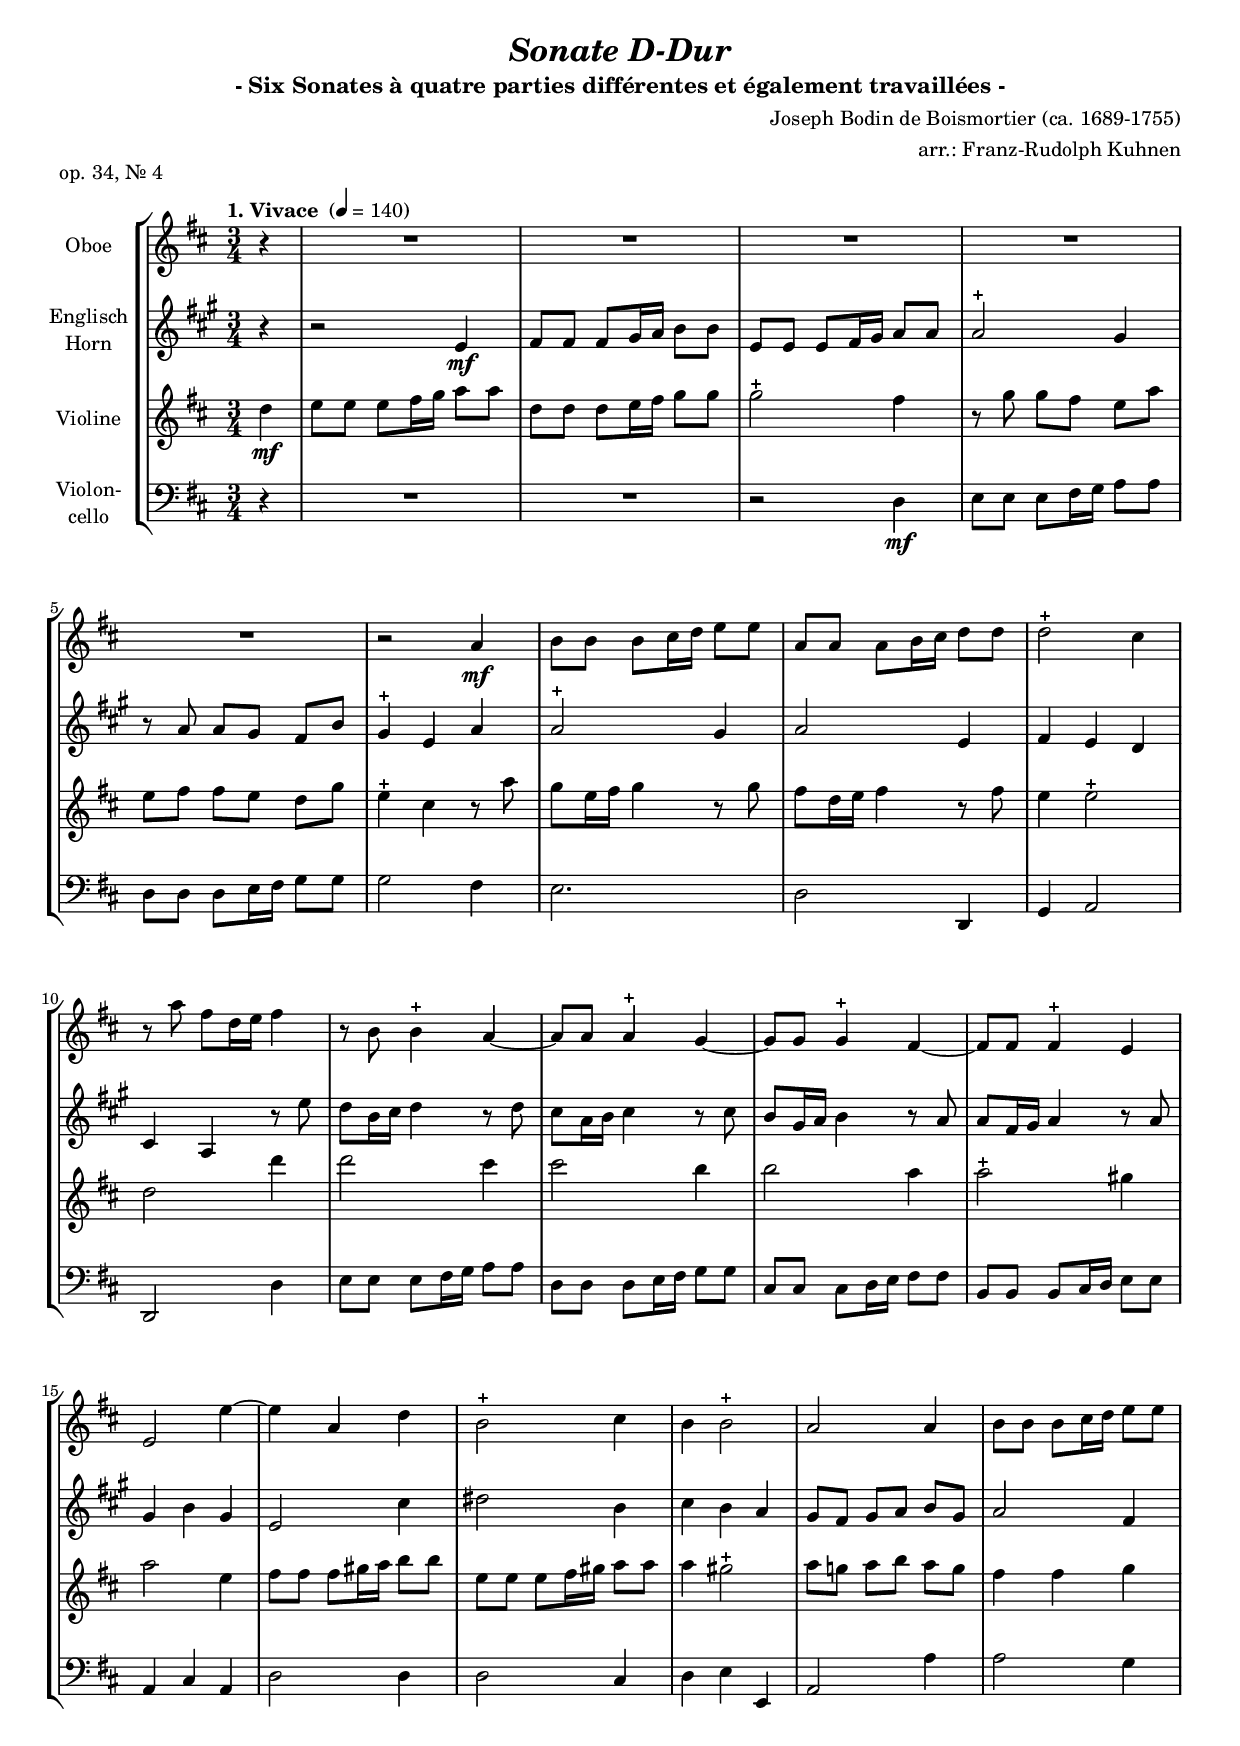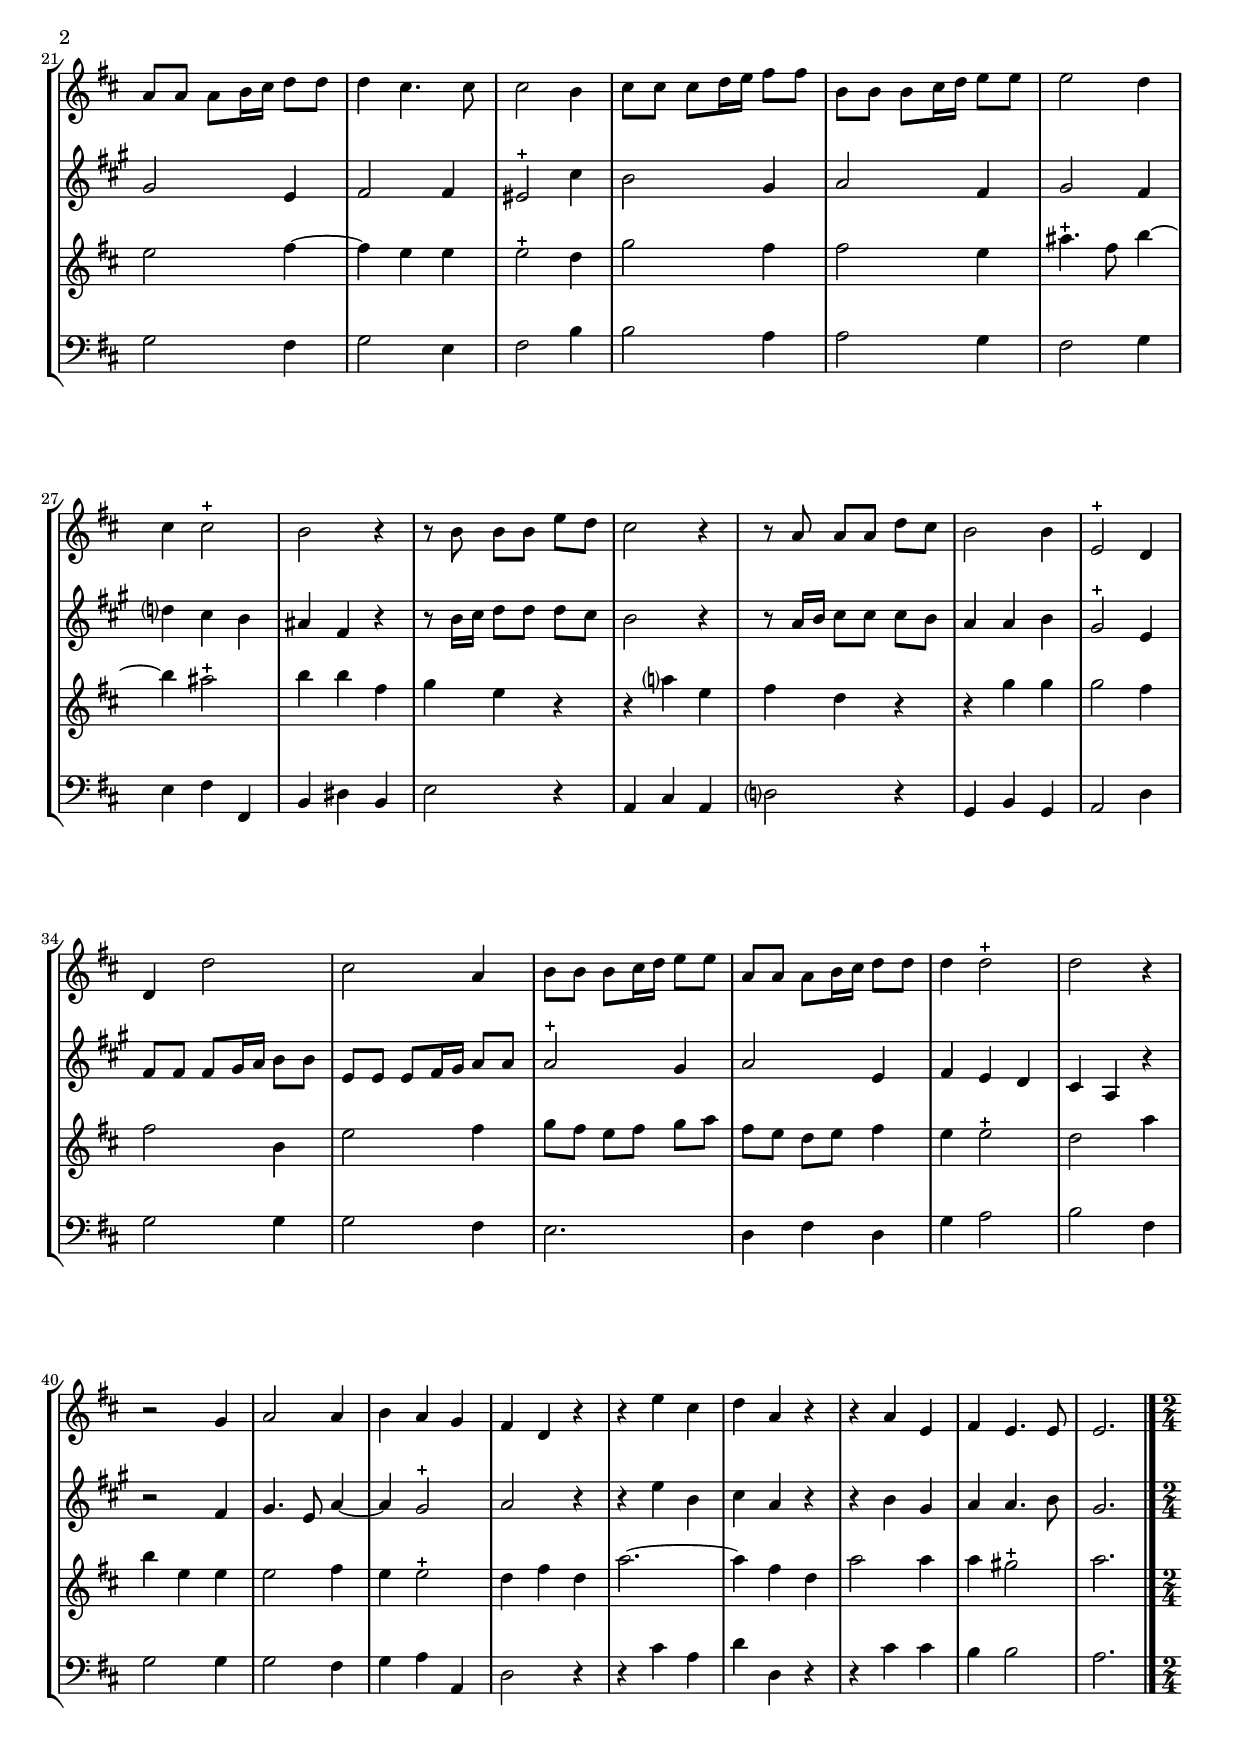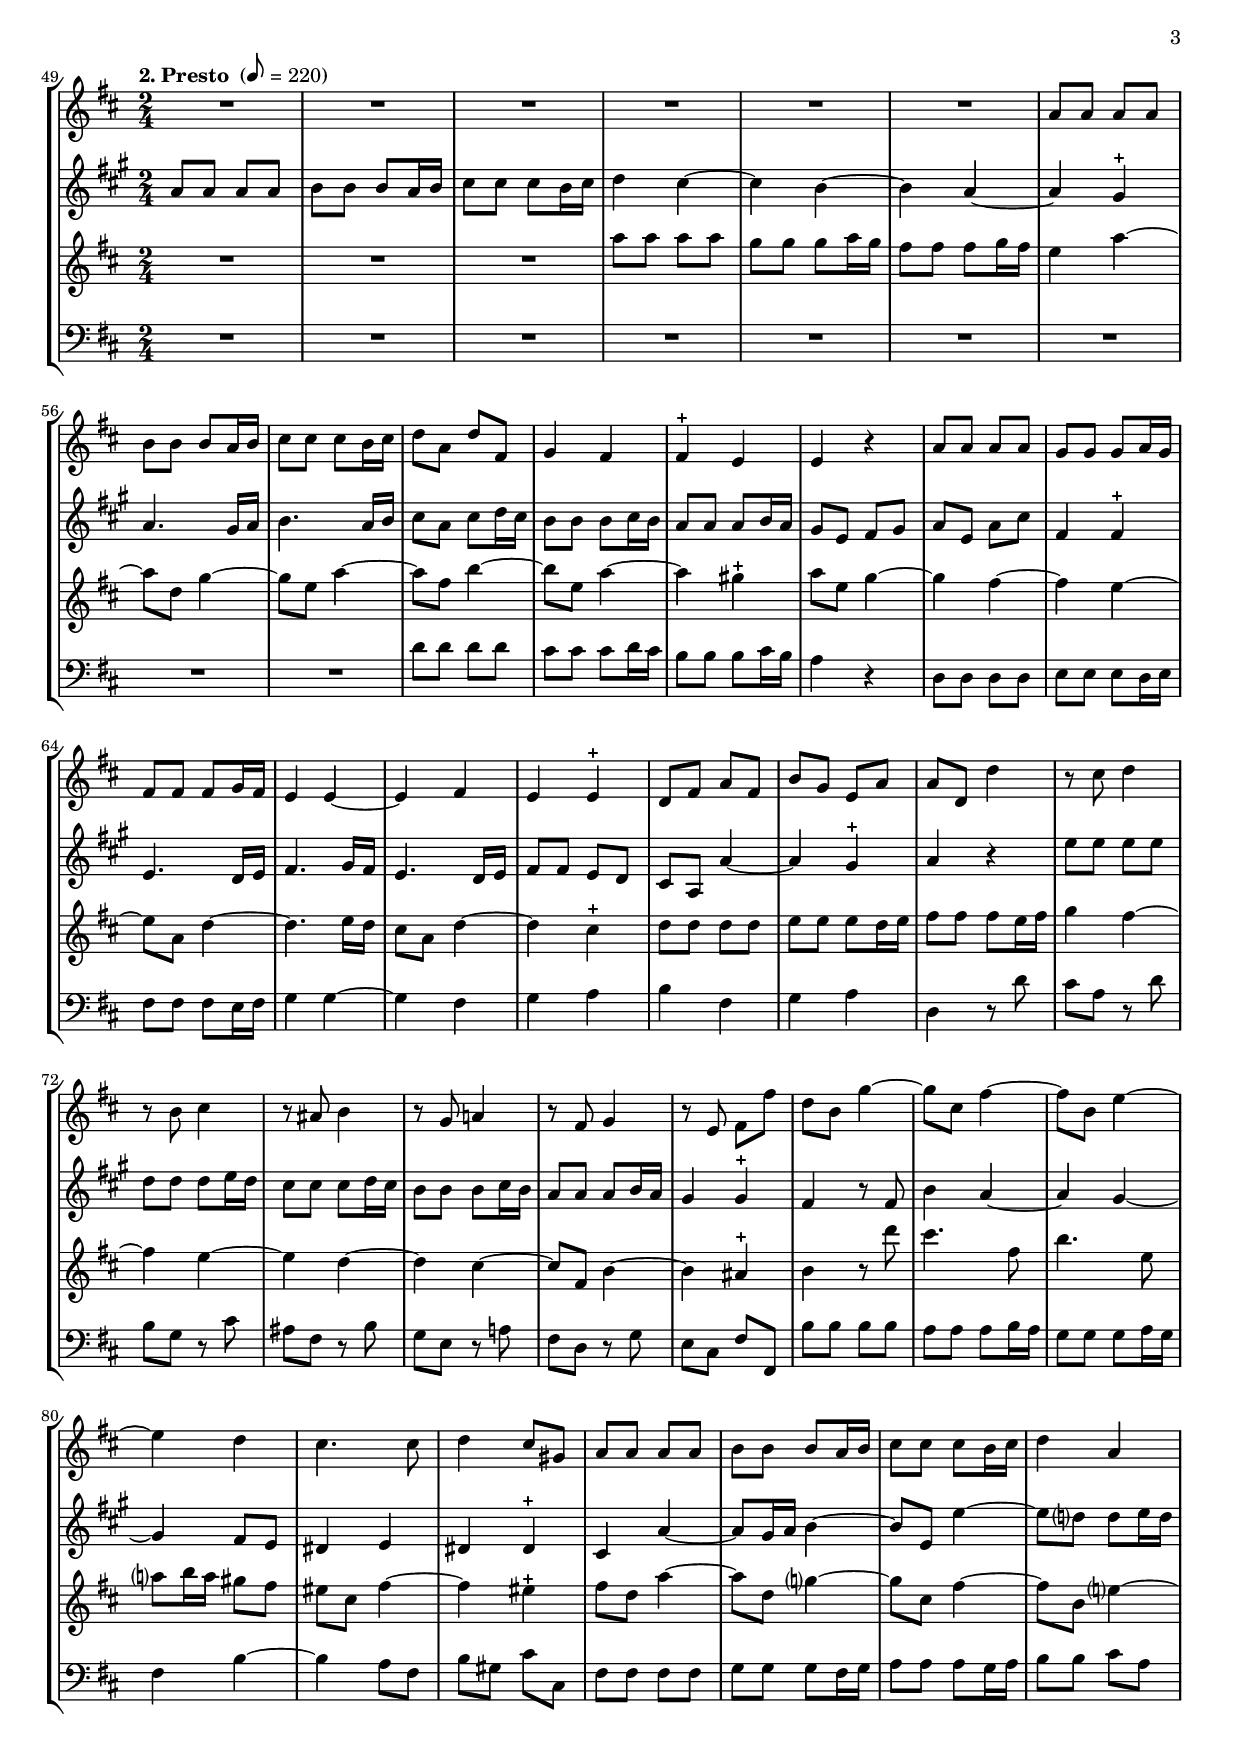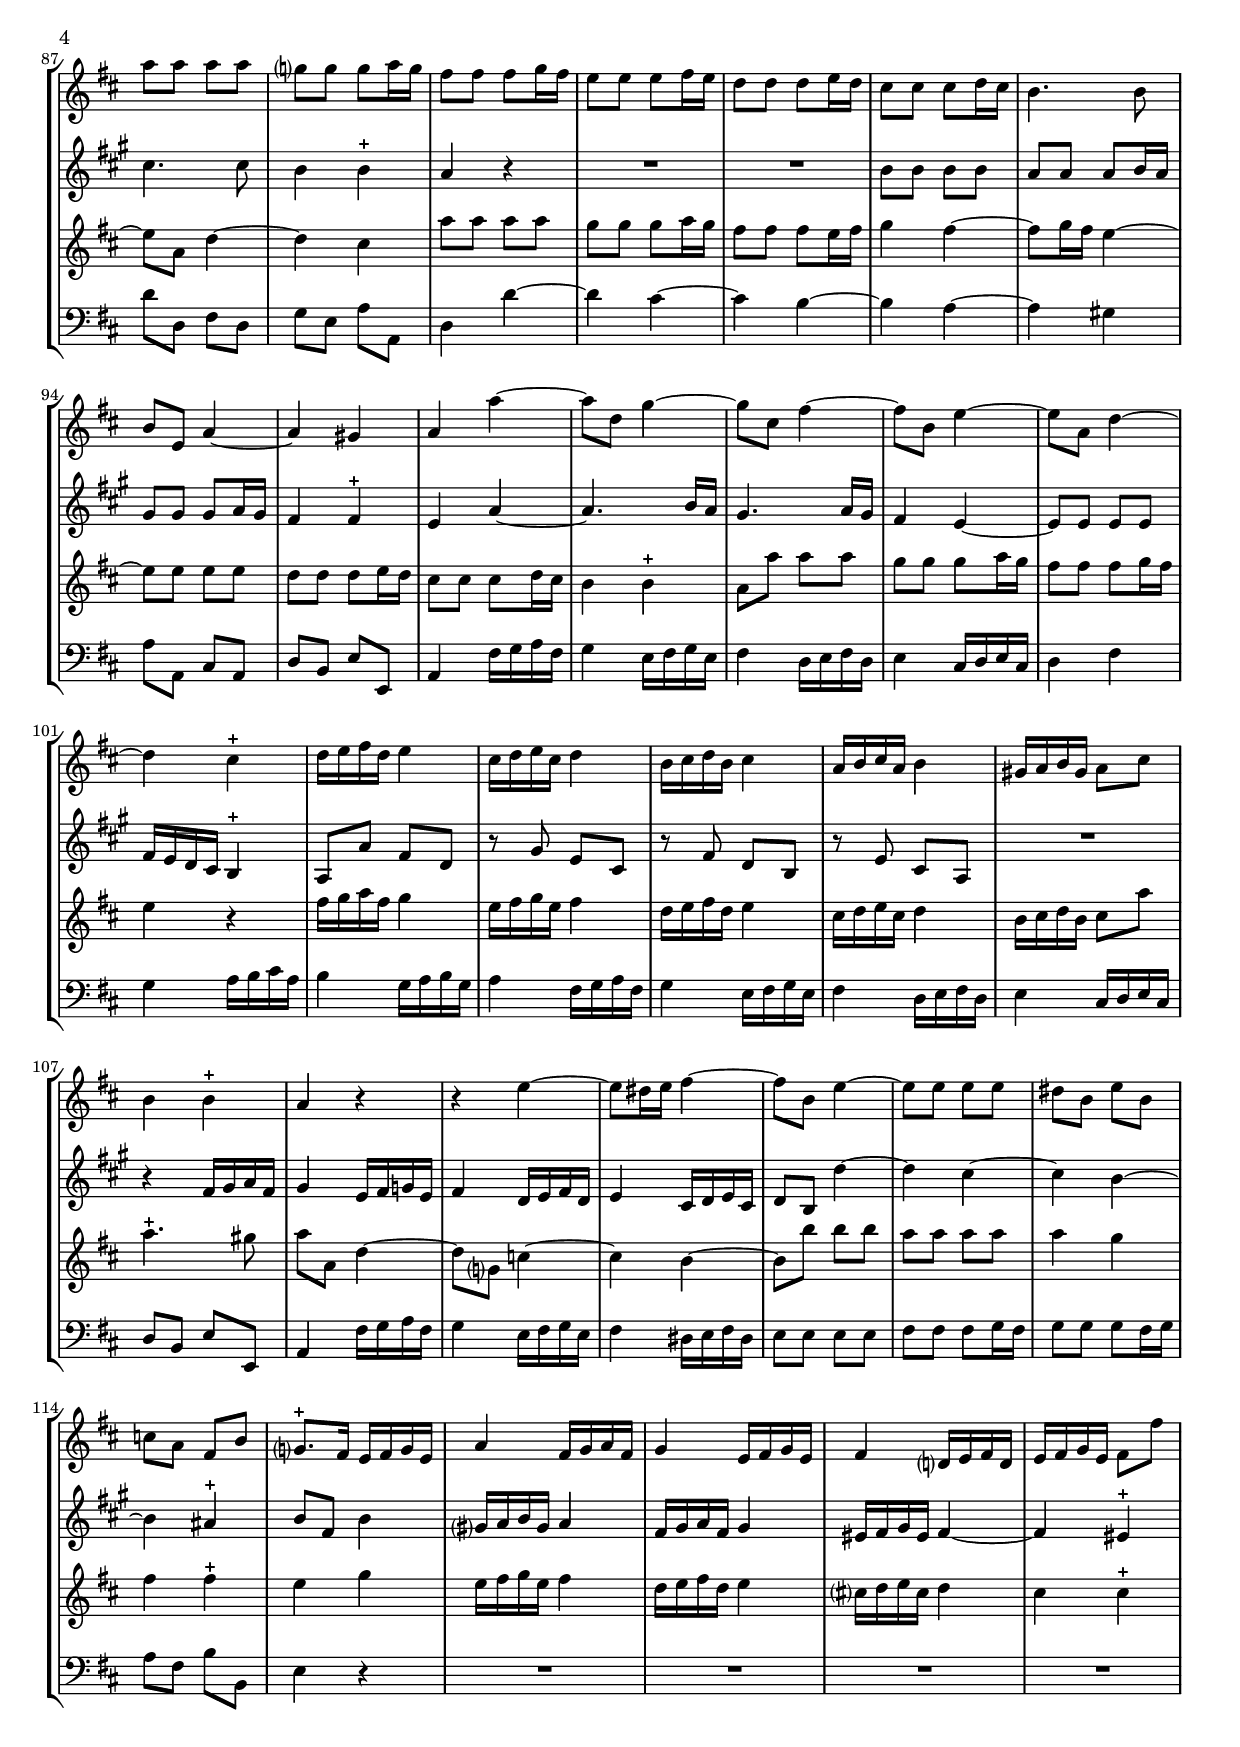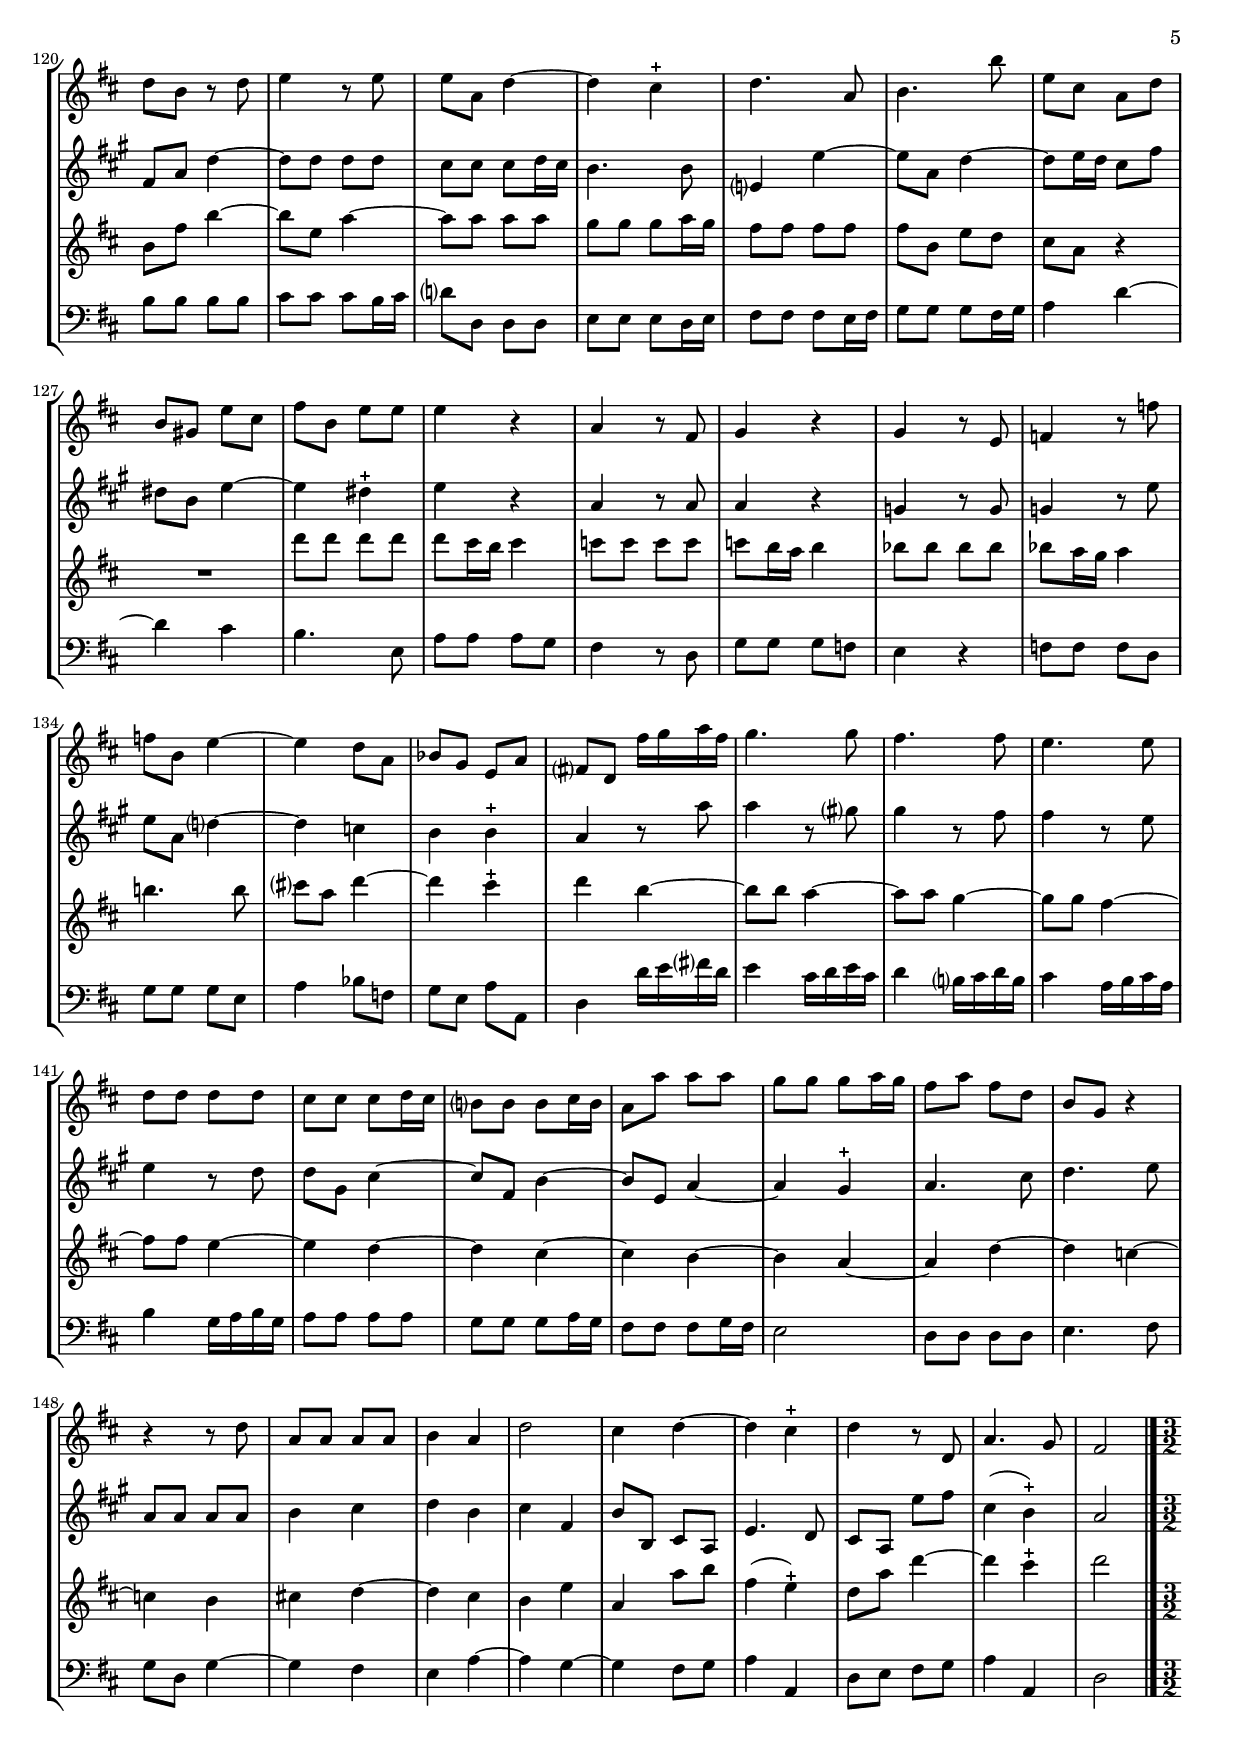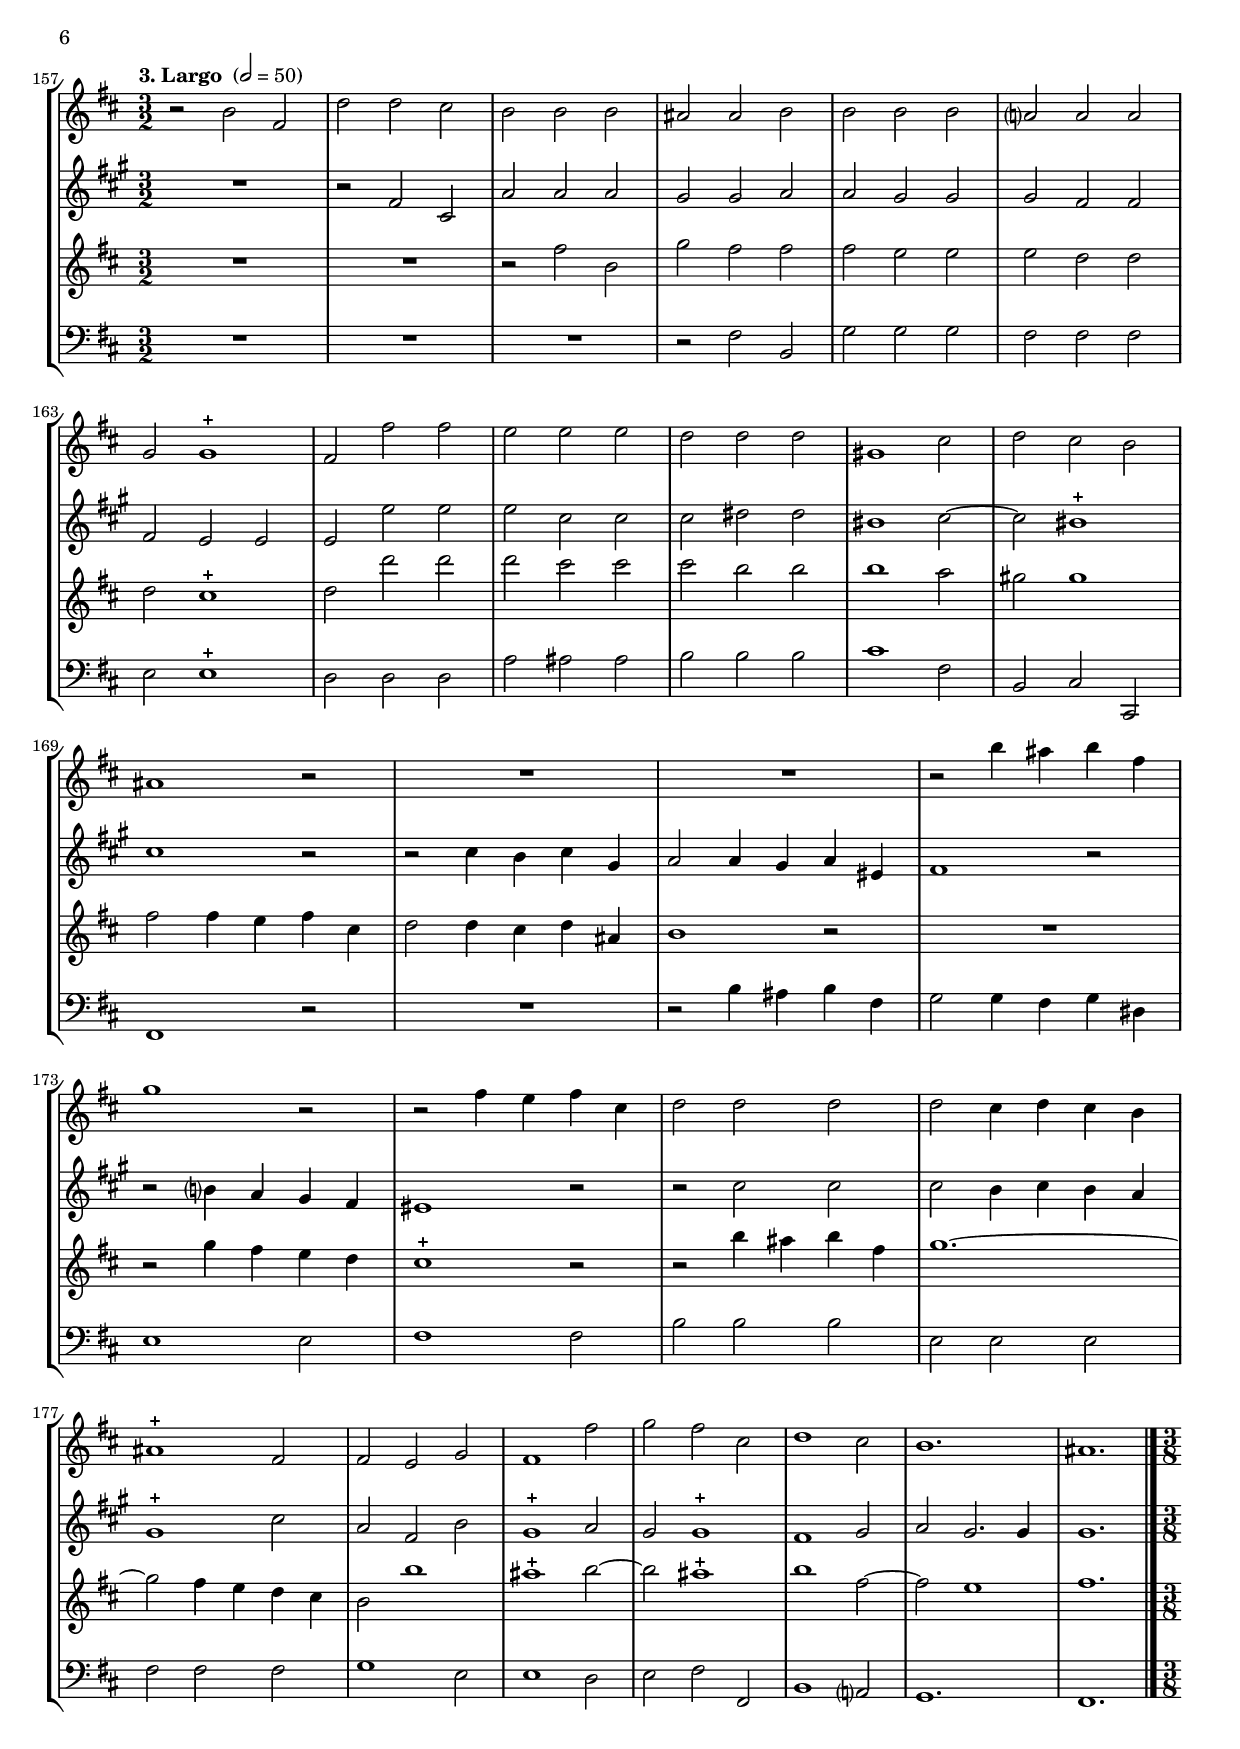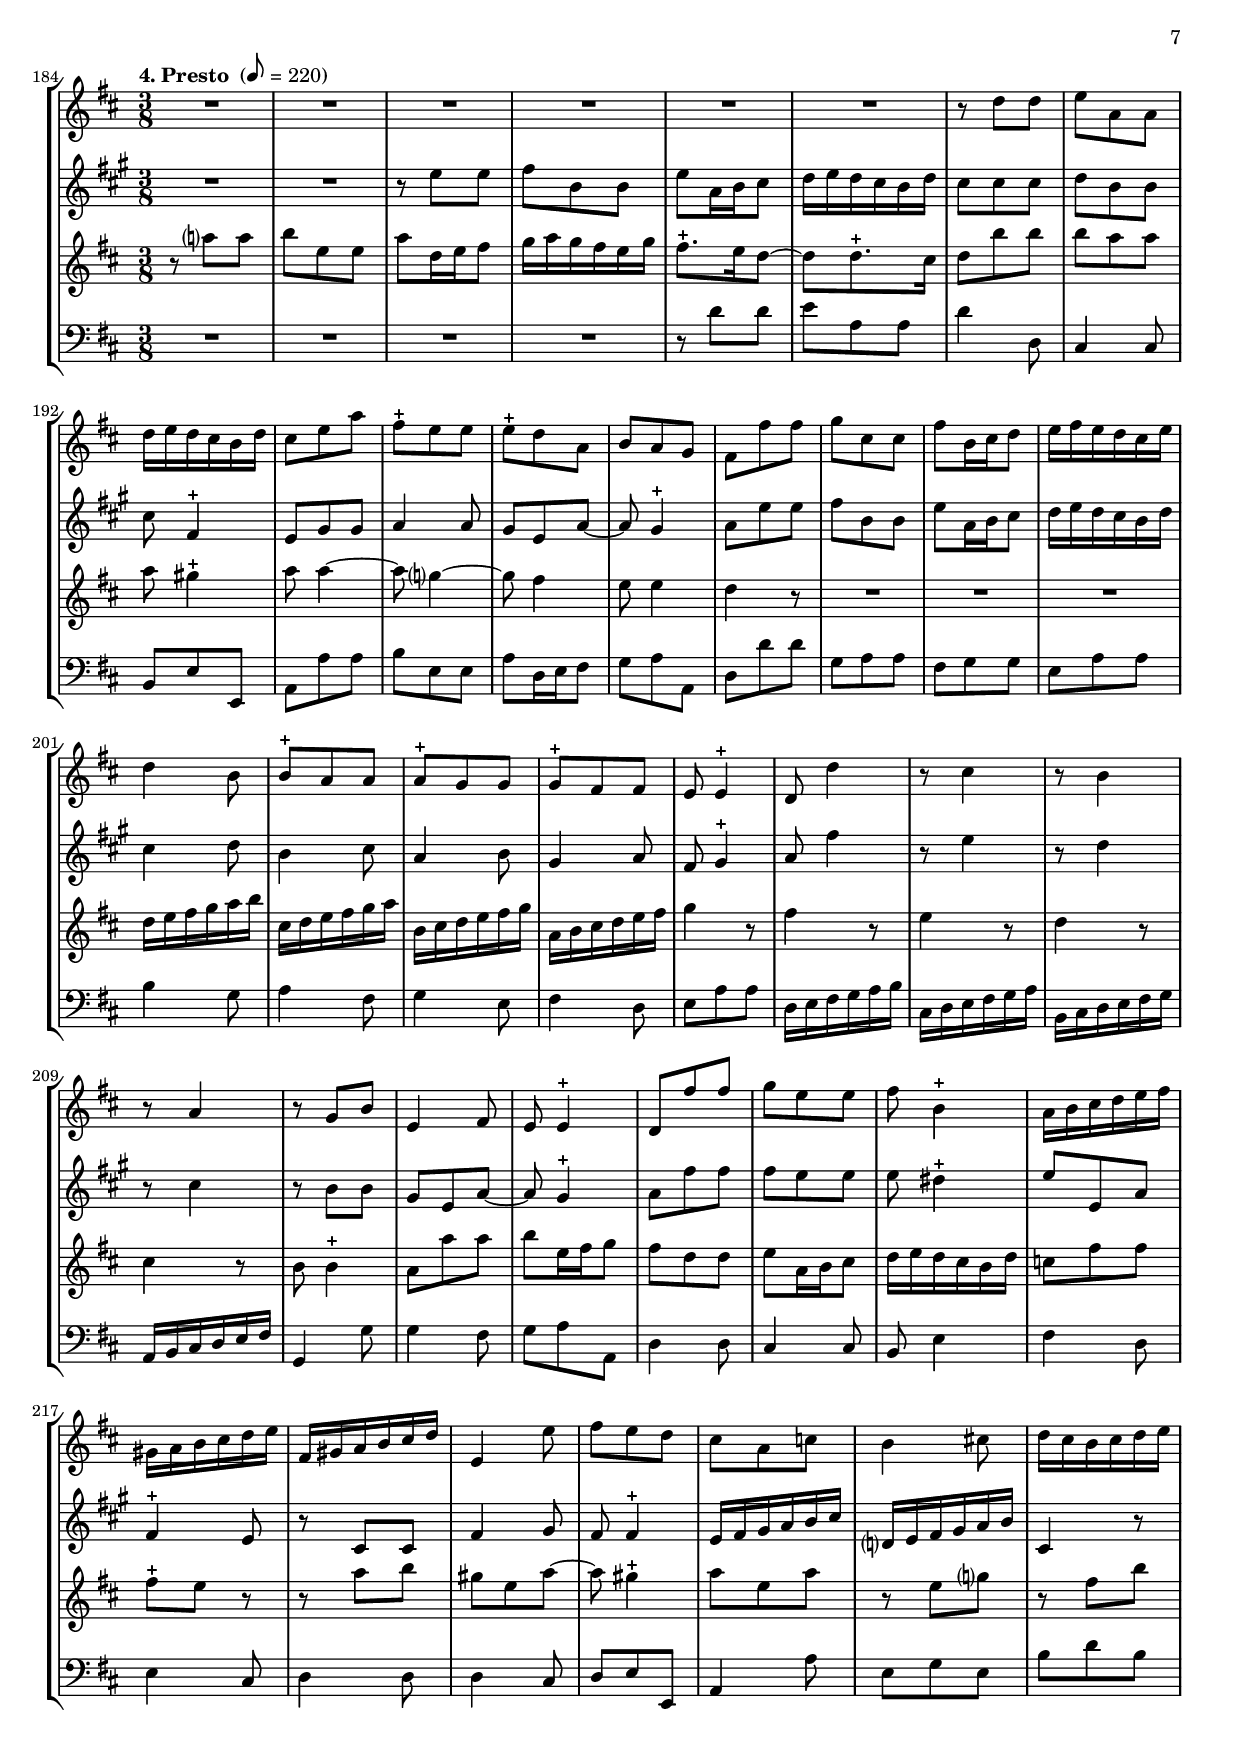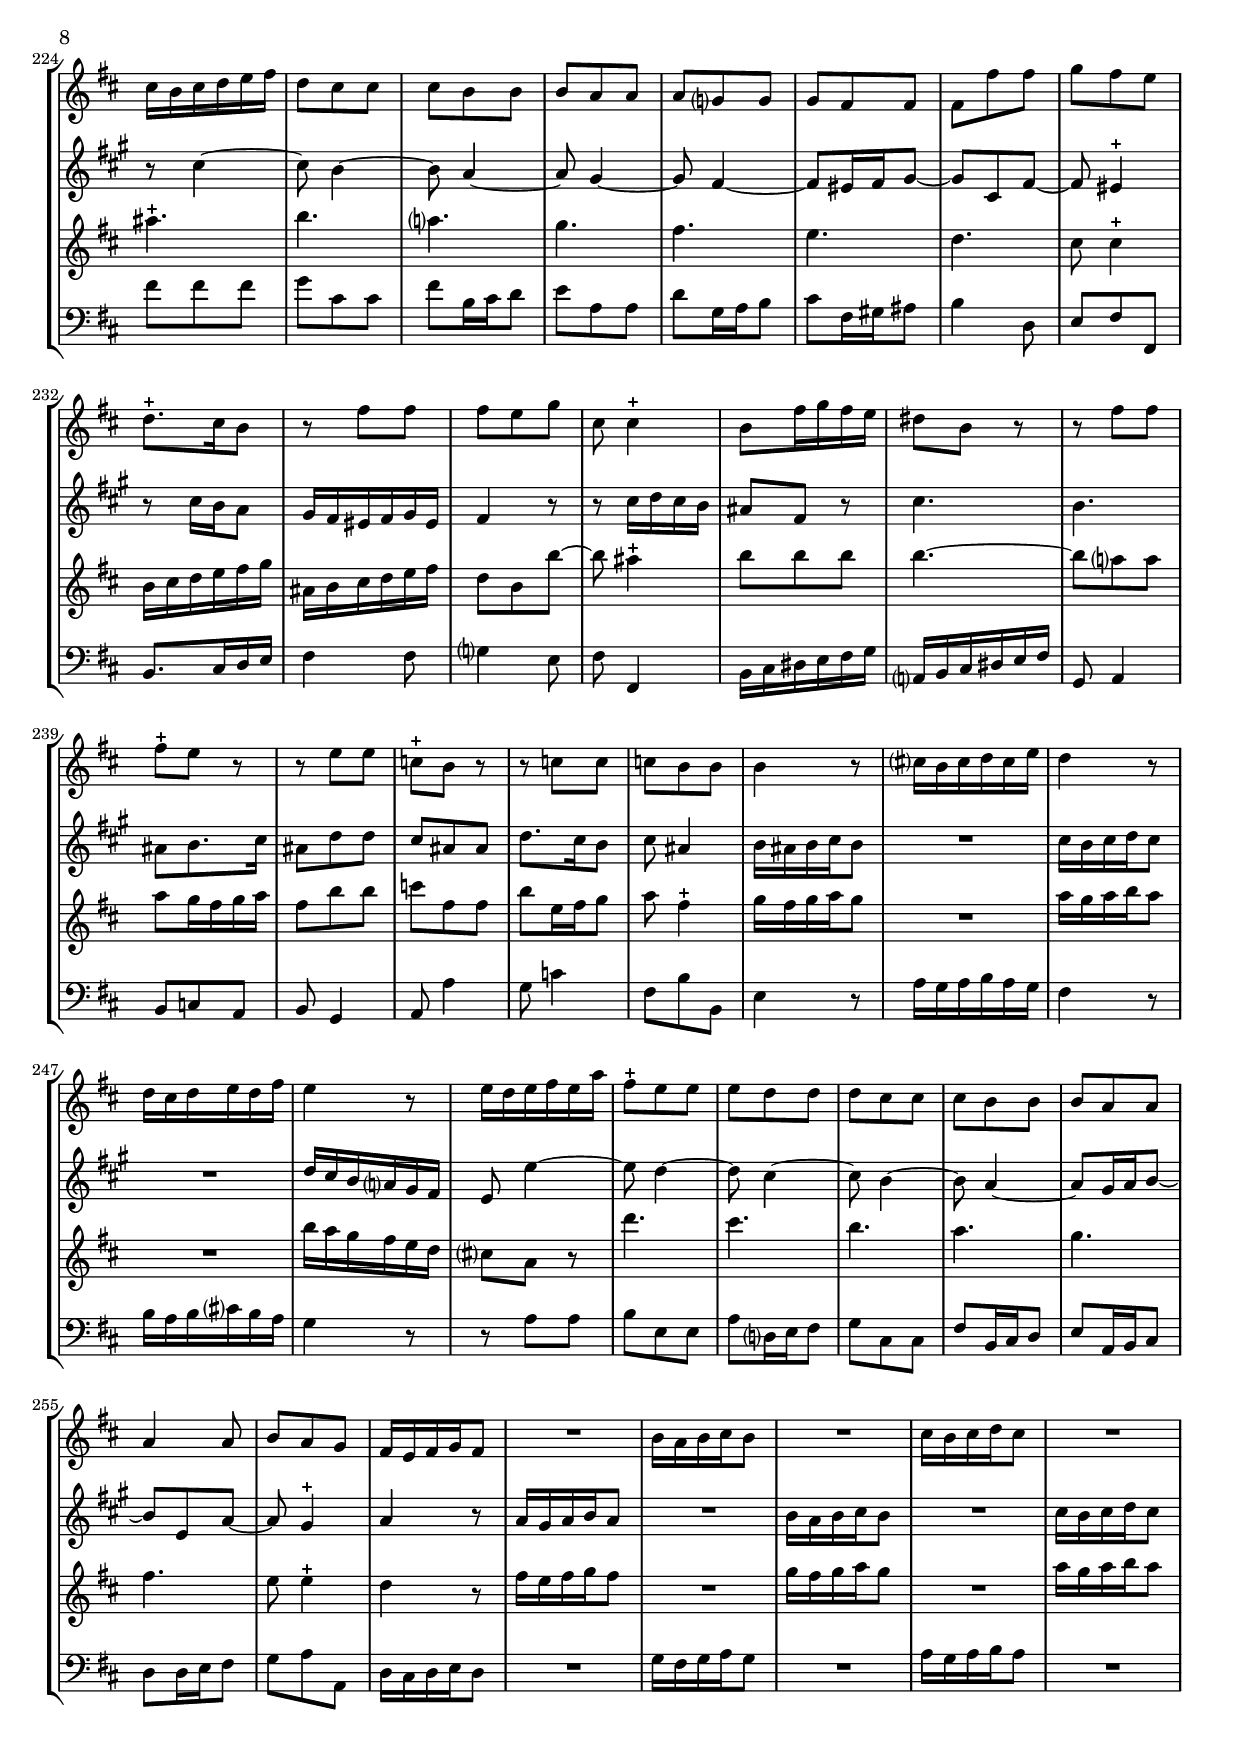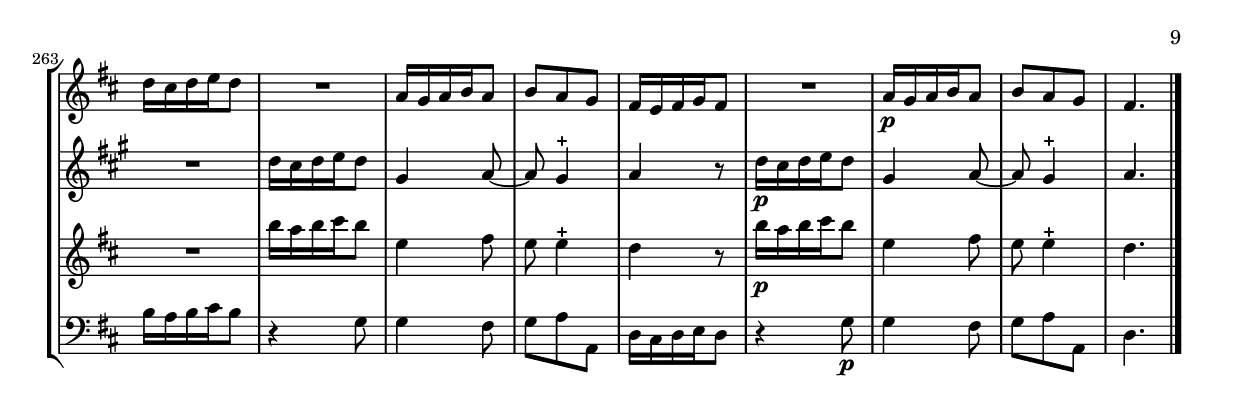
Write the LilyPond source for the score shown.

\version "2.18.2"
\include "deutsch.ly"
  
#(set-global-staff-size 17.5)

\header {
  title     = \markup \bold \italic "Sonate D-Dur"
  subtitle  = "- Six Sonates à quatre parties différentes et également travaillées -"
  composer  = "Joseph Bodin de Boismortier (ca. 1689-1755)"
  arranger  = "arr.: Franz-Rudolph Kuhnen"
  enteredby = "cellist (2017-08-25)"
  piece     = "op. 34, Nr. 4"
}

voiceconsts = {
  \key d \major
  \clef "treble"
  \numericTimeSignature
  \compressFullBarRests
  % Set default beaming for all staves
%  \set Timing.beamExceptions = #'()
%  \set Timing.baseMoment     = #(ly:make-moment 1 4)
%  \set Timing.beatStructure  = #'(1 1 1)
}

mifl = "flute"
miob = "oboe"
mifh = "french horn"
mist = "string ensemble 1"
miba = "cello"

introa = {        \tempo "1. Vivace "   4=140 \time 3/4
                  % Set default beaming for all staves
                  \set Timing.beamExceptions = #'()
                  \set Timing.baseMoment     = #(ly:make-moment 1 4)
                  \set Timing.beatStructure  = #'(1 1 1)
		}
introb = { \pageBreak \tempo "2. Presto "   8=220 \time 2/4 }
introc = { \break \tempo "3. Largo "    2=50  \time 3/2 }
introd = { \pageBreak \tempo "4. Presto "   8=220 \time 3/8 }

va = \relative c'' {
  \voiceconsts

  \introa
  \partial 4 r4
  R2.*5
  r2 a4\mf
  h8 h h cis16 d e8 e
  a, a a h16 cis d8 d
  d2-+ cis4
  r8 a' fis d16 e fis4

  r8 h, h4-+ a~
  a8 a a4-+ g~
  g8 g g4-+ fis~
  fis8 fis fis4-+ e
  e2 e'4~
  e a, d
  h2-+ cis4

  h h2-+
  a a4
  h8 h h cis16 d e8 e
  a, a a h16 cis d8 d
  d4 cis4. cis8
  cis2 h4
  cis8 cis cis d16 e fis8 fis

  h, h h cis16 d e8 e
  e2 d4
  cis cis2-+
  h r4
  r8 h h h e d
  cis2 r4
  r8 a a a d cis
  h2 h4

  e,2-+ d4
  d d'2
  cis a4
  h8 h h cis16 d e8 e
  a, a a h16 cis d8 d
  d4 d2-+
  d r4
  r2 g,4

  a2 a4
  h a g
  fis d r
  r e' cis
  d a r
  r a e
  fis e4. e8
  e2. \bar "|."

  \introb
  R2*6
  a8 a a a
  h h h a16 h
  cis8 cis cis h16 cis
  d8 a d fis,
  g4 fis
  fis-+ e
  e r

  a8 a a a
  g g g a16 g
  fis8 fis fis g16 fis
  e4 e~
  e fis
  e e-+
  d8 fis a fis
  h g e a

  a d, d'4
  r8 cis d4
  r8 h cis4
  r8 ais h4
  r8 g a!4
  r8 fis g4
  r8 e fis fis'
  d h g'4~

  g8 cis, fis4~
  fis8 h, e4~
  e d
  cis4. cis8
  d4 cis8 gis
  a a a a
  h h h a16 h
  cis8 cis cis h16 cis

  d4 a
  a'8 a a a
  g? g g a16 g
  fis8 fis fis g16 fis
  e8 e e fis16 e
  d8 d d e16 d
  cis8 cis cis d16 cis

  h4. h8
  h e, a4~
  a gis
  a a'~
  a8 d, g4~
  g8 cis, fis4~
  fis8 h, e4~
  e8 a, d4~
  d cis-+

  d16 e fis d e4
  cis16 d e cis d4
  h16 cis d h cis4
  a16 h cis a h4
  gis16 a h gis a8 cis
  h4 h-+
  a r

  r e'~
  e8 dis16 e fis4~
  fis8 h, e4~
  e8 e e e
  dis h e h
  c a fis h
  g?8.-+ fis16 e fis g e

  a4 fis16 g a fis
  g4 e16 fis g e
  fis4 d?16 e fis d
  e fis g e fis8 fis'
  d h r d
  e4 r8 e
  e a, d4~

  d cis-+
  d4. a8
  h4. h'8
  e, cis a d
  h gis e' cis
  fis h, e e
  e4 r
  a, r8 fis
  g4 r

  g r8 e
  f4 r8 f'
  f h, e4~
  e d8 a
  b g e a
  fis? d fis'16 g a fis
  g4. g8
  fis4. fis8

  e4. e8
  d d d d
  cis cis cis d16 cis
  h?8 h h cis16 h
  a8 a' a a
  g g g a16 g
  fis8 a fis d
  h g r4

  r r8 d'
  a a a a
  h4 a
  d2
  cis4 d~
  d cis-+
  d r8 d,
  a'4. g8
  fis2 \bar "|."

  \introc
  r h fis
  d' d cis
  h h h
  ais ais h
  h h h
  a? a a

  g g1-+
  fis2 fis' fis
  e e e
  d d d
  gis,1 cis2
  d cis h
  ais1 r2

  R1.*2
  r2 h'4 ais h fis
  g1 r2
  r fis4 e fis cis
  d2 d d
  d cis4 d cis h

  ais1-+ fis2
  fis e g
  fis1 fis'2
  g fis cis
  d1 cis2
  h1.
  ais \bar "|."

  \introd
  R4.*6
  r8 d d
  e a, a
  d16 e d cis h d
  cis8 e a
  fis-+ e e
  e-+ d a
  h a g
  fis fis' fis

  g cis, cis
  fis h,16 cis d8
  e16 fis e d cis e
  d4 h8
  h-+ a a
  a-+ g g
  g-+ fis fis
  e e4-+
  d8 d'4

  r8 cis4
  r8 h4
  r8 a4
  r8 g h
  e,4 fis8
  e e4-+
  d8 fis' fis
  g e e
  fis h,4-+
  a16 h cis d e fis

  gis, a h cis d e
  fis, gis a h cis d
  e,4 e'8
  fis e d
  cis a c
  h4 cis!8
  d16 cis h cis d e
  cis h cis d e fis

  d8 cis cis
  cis h h
  h a a
  a g? g
  g fis fis
  fis fis' fis
  g fis e
  d8.-+ cis16 h8
  r fis' fis
  fis e g

  cis, cis4-+
  h8 fis'16 g fis e
  dis8 h r
  r fis' fis
  fis-+ e r
  r e e
  c-+ h r
  r c c
  c h h
  h4 r8

  cis?16 h cis d cis e
  d4 r8
  d16 cis d e d fis
  e4 r8
  e16 d e fis e a
  fis8-+ e e
  e d d
  d cis cis
  cis h h

  h a a
  a4 a8
  h a g
  fis16 e fis g fis8
  R4.
  h16 a h cis h8
  R4.
  cis16 h cis d cis8
  R4.

  d16 cis d e d8
  R4.
  a16 g a h a8
  h a g
  fis16 e fis g fis8
  R4.
  a16\p g a h a8
  h a g
  fis4. \bar "|."
}

vb = \relative c'' {
  \voiceconsts

  \introa
  \partial 4 r4
  r2 a4\mf
  h8 h h cis16 d e8 e
  a, a a h16 cis d8 d
  d2-+ cis4
  r8 d d cis h e
  cis4-+ a d
  d2-+ cis4

  d2 a4
  h a g
  fis d r8 a''
  g e16 fis g4 r8 g
  fis d16 e fis4 r8 fis
  e cis16 d e4 r8 d
  d h16 cis d4 r8 d

  cis4 e cis
  a2 fis'4
  gis2 e4
  fis e d
  cis8 h cis d e cis
  d2 h4
  cis2 a4
  h2 h4
  ais2-+ fis'4

  e2 cis4
  d2 h4
  cis2 h4
  g'? fis e
  dis h r
  r8 e16 fis g8 g g fis
  e2 r4
  r8 d16 e fis8 fis fis e

  d4 d e
  cis2-+ a4
  h8 h h cis16 d e8 e
  a, a a h16 cis d8 d
  d2-+ cis4
  d2 a4
  h a g
  fis d r

  r2 h'4
  cis4. a8 d4~
  d cis2-+
  d r4
  r a' e
  fis d r
  r e cis
  d d4. e8
  cis2. \bar "|."

  \introb
  d8 d d d
  e e e d16 e
  fis8 fis fis e16 fis
  g4 fis~
  fis e~
  e d~
  d cis-+
  d4. cis16 d

  e4. d16 e
  fis8 d fis g16 fis
  e8 e e fis16 e
  d8 d d e16 d
  cis8 a h cis
  d a d fis
  h,4 h-+
  a4. g16 a

  h4. cis16 h
  a4. g16 a
  h8 h a g
  fis d d'4~
  d cis-+
  d r
  a'8 a a a
  g g g a16 g

  fis8 fis fis g16 fis
  e8 e e fis16 e
  d8 d d e16 d
  cis4 cis-+
  h r8 h
  e4 d~
  d cis~
  cis h8 a

  gis4 a
  gis gis-+
  fis d'~
  d8 cis16 d e4~
  e8 a, a'4~
  a8 g? g a16 g
  fis4. fis8
  e4 e-+
  d r

  R2*2
  e8 e e e
  d d d e16 d
  cis8 cis cis d16 cis
  h4 h-+
  a d~
  d4. e16 d
  cis4. d16 cis
  h4 a~

  a8 a a a
  h16 a g fis e4-+
  d8 d' h g
  r cis a fis
  r h g e
  r a fis d
  R2
  r4 h'16 cis d h

  cis4 a16 h c a
  h4 g16 a h g
  a4 fis16 g a fis
  g8 e g'4~
  g fis~
  fis e~
  e dis-+
  e8 h e4

  cis?16 d e cis d4
  h16 cis d h cis4
  ais16 h cis ais h4~
  h ais-+
  h8 d g4~
  g8 g g g
  fis fis fis g16 fis

  e4. e8
  a,?4 a'~
  a8 d, g4~
  g8 a16 g fis8 h
  gis e a4~
  a gis-+
  a r
  d, r8 d

  d4 r
  c r8 c
  c4 r8 a'
  a d, g?4~
  g f
  e e-+
  d r8 d'
  d4 r8 cis?

  cis4 r8 h
  h4 r8 a
  a4 r8 g
  g cis, fis4~
  fis8 h, e4~
  e8 a, d4~
  d cis-+
  d4. fis8
  g4. a8

  d, d d d
  e4 fis
  g e
  fis h,
  e8 e, fis d
  a'4. g8
  fis d a'' h
  fis4( e)-+
  d2 \bar "|."

  \introc
  R1.
  r2 h fis
  d' d d
  cis cis d
  d cis cis
  cis h h
  h a a
  a a' a
  a fis fis
  fis gis gis
  eis1 fis2~
  fis eis1-+
  fis r2
  r fis4 e fis cis

  d2 d4 cis d ais
  h1 r2
  r e?4 d cis h
  ais1 r2
  r fis' fis
  fis e4 fis e d

  cis1-+ fis2
  d h e
  cis1-+ d2
  cis cis1-+
  h cis2
  d cis2. cis4
  cis1. \bar "|."

  R4.*2
  r8 a' a
  h e, e
  a d,16 e fis8
  g16 a g fis e g
  fis8 fis fis
  g e e
  fis h,4-+
  a8 cis cis

  d4 d8
  cis a d~
  d cis4-+
  d8 a' a
  h e, e
  a d,16 e fis8
  g16 a g fis e g
  fis4 g8
  e4 fis8

  d4 e8
  cis4 d8
  h cis4-+
  d8 h'4
  r8 a4
  r8 g4
  r8 fis4
  r8 e e
  cis a d~
  d cis4-+
  d8 h' h

  h a a
  a gis4-+
  a8 a, d
  h4-+ a8
  r fis fis
  h4 cis8
  h h4-+
  a16 h cis d e fis
  g,? a h cis d e

  fis,4 r8
  r fis'4~
  fis8 e4~
  e8 d4~
  d8 cis4~
  cis8 h4~
  h8 ais16 h cis8~
  cis fis, h~
  h ais4-+
  r8 fis'16 e d8

  cis16 h ais h cis ais
  h4 r8
  r fis'16 g fis e
  dis8 h r
  fis'4.
  e
  dis8 e8. fis16
  dis8 g g
  fis dis dis

  g8. fis16 e8
  fis dis4
  e16 dis e fis e8
  R4.
  fis16 e fis g fis8
  R4.
  g16 fis e d? cis h
  a8 a'4~
  a8 g4~
  g8 fis4~

  fis8 e4~
  e8 d4~
  d8 cis16 d e8~
  e a, d~
  d cis4-+
  d r8
  d16 cis d e d8
  R4.
  e16 d e fis e8
  R4.

  fis16 e fis g fis8
  R4.
  g16 fis g a g8
  cis,4 d8~
  d cis4-+
  d r8
  g16\p fis g a g8
  cis,4 d8~
  d cis4-+
  d4. \bar "|."
}

vc = \relative c'' {
  \voiceconsts

  \introa
  \partial 4 d4\mf
  e8 e e fis16 g a8 a
  d, d d e16 fis g8 g
  g2-+ fis4
  r8 g g fis e a
  e fis fis e d g
  e4-+ cis r8 a'

  g e16 fis g4 r8 g
  fis d16 e fis4 r8 fis
  e4 e2-+
  d d'4
  d2 cis4
  cis2 h4
  h2 a4
  a2-+ gis4
  a2 e4

  fis8 fis fis gis16 a h8 h
  e, e e fis16 gis a8 a
  a4 gis2-+
  a8 g! a h a g
  fis4 fis g
  e2 fis4~
  fis e e

  e2-+ d4
  g2 fis4
  fis2 e4
  ais4.-+ fis8 h4~
  h ais2-+
  h4 h fis
  g e r
  r a? e
  fis d r

  r g g
  g2 fis4
  fis2 h,4
  e2 fis4
  g8 fis e fis g a
  fis e d e fis4
  e e2-+
  d a'4

  h e, e
  e2 fis4
  e e2-+
  d4 fis d
  a'2.~
  a4 fis d
  a'2 a4
  a gis2-+
  a2. \bar "|."

  \introb
  R2*3
  a8 a a a
  g g g a16 g
  fis8 fis fis g16 fis
  e4 a~
  a8 d, g4~
  g8 e a4~
  a8 fis h4~

  h8 e, a4~
  a gis-+
  a8 e g4~
  g fis~
  fis e~
  e8 a, d4~
  d4. e16 d
  cis8 a d4~
  d cis-+

  d8 d d d
  e e e d16 e
  fis8 fis fis e16 fis
  g4 fis~
  fis e~
  e d~
  d cis~
  cis8 fis, h4~

  h ais-+
  h r8 d'
  cis4. fis,8
  h4. e,8
  a? h16 a gis8 fis
  eis cis fis4~
  fis eis-+
  fis8 d a'4~

  a8 d, g?4~
  g8 cis, fis4~
  fis8 h, e?4~
  e8 a, d4~
  d cis
  a'8 a a a
  g g g a16 g
  fis8 fis fis e16 fis

  g4 fis~
  fis8 g16 fis e4~
  e8 e e e
  d d d e16 d
  cis8 cis cis d16 cis
  h4 h-+
  a8 a' a a

  g g g a16 g
  fis8 fis fis g16 fis
  e4 r
  fis16 g a fis g4
  e16 fis g e fis4
  d16 e fis d e4
  cis16 d e cis d4

  h16 cis d h cis8 a'
  a4.-+ gis8
  a a, d4~
  d8 g,? c4~
  c h~
  h8 h' h h
  a a a a
  a4 g

  fis fis-+
  e g
  e16 fis g e fis4
  d16 e fis d e4
  cis?16 d e cis d4
  cis cis-+
  h8 fis' h4~
  h8 e, a4~

  a8 a a a
  g g g a16 g
  fis8 fis fis fis
  fis h, e d
  cis a r4
  R2
  d'8 d d d
  d cis16 h cis4

  c8 c c c
  c h16 a h4
  b8 b b b
  b a16 g a4
  h!4. h8
  cis? a d4~
  d cis-+
  d h~

  h8 h a4~
  a8 a g4~
  g8 g fis4~
  fis8 fis e4~
  e d~
  d cis~
  cis h~
  h a~
  a d~

  d c~
  c h
  cis! d~
  d cis
  h e a,
  a'8 h
  fis4( e)-+
  d8 a' d4~
  d cis-+
  d2 \bar "|."

  \introc
  R1.*2
  r2 fis, h,
  g' fis fis
  fis e e
  e d d
  d cis1-+
  d2 d' d

  d cis cis
  cis h h
  h1 a2
  gis gis1
  fis2 fis4 e fis cis
  d2 d4 cis d ais

  h1 r2
  R1.
  r2 g'4 fis e d
  cis1-+ r2
  r2 h'4 ais h fis
  g1.~

  g2 fis4 e d cis
  h2 h'1
  ais-+ h2~
  h ais1-+
  h fis2~
  fis e1
  fis1. \bar "|."

  \introd
  r8 a? a
  h e, e
  a d,16 e fis8
  g16 a g fis e g
  fis8.-+ e16 d8~
  d d8.-+ cis16
  d8 h' h
  h a a
  a gis4-+
  a8 a4~

  a8 g?4~
  g8 fis4
  e8 e4
  d r8
  R4.*3
  d16 e fis g a h
  cis, d e fis g a
  h, cis d e fis g
  a, h cis d e fis
  g4 r8

  fis4 r8
  e4 r8
  d4 r8
  cis4 r8
  h h4-+
  a8 a' a
  h e,16 fis g8
  fis d d
  e a,16 h cis8
  d16 e d cis h d
  c8 fis fis
  fis-+ e r
  r a h
  gis e a~
  a gis4-+
  a8 e a
  r e g?
  r fis h
  ais4.-+
  h
  a?
  g
  fis
  e
  
  d
  cis8 cis4-+
  h16 cis d e fis g
  ais, h cis d e fis
  d8 h h'~
  h ais4-+
  h8 h h
  h4.~
  h8 a? a
  a g16 fis g a

  fis8 h h
  c fis, fis
  h e,16 fis g8
  a fis4-+
  g16 fis g a g8
  R4.
  a16 g a h a8
  R4.
  h16 a g fis e d
  cis?8 a r

  d'4.
  cis
  h
  a
  g
  fis
  e8 e4-+
  d r8
  fis16 e fis g fis8
  R4.
  g16 fis g a g8
  R4.

  a16 g a h a8
  R4.
  h16 a h cis h8
  e,4 fis8
  e e4-+
  d r8
  h'16\p a h cis h8
  e,4 fis8
  e e4-+
  d4. \bar "|."
}

vd = \relative c {
  \voiceconsts
  \clef "bass"
  
  \introa
  \partial 4 r4
  R2.*2
  r2 d4\mf
  e8 e e fis16 g a8 a
  d, d d e16 fis g8 g
  g2 fis4
  e2.
  d2 d,4
  g a2
  d, d'4

  e8 e e fis16 g a8 a
  d, d d e16 fis g8 g
  cis, cis cis d16 e fis8 fis
  h, h h cis16 d e8 e
  a,4 cis a
  d2 d4
  d2 cis4

  d e e,
  a2 a'4
  a2 g4
  g2 fis4
  g2 e4
  fis2 h4
  h2 a4
  a2 g4
  fis2 g4
  e fis fis,

  h dis h
  e2 r4
  a, cis a
  d?2 r4
  g, h g
  a2 d4
  g2 g4
  g2 fis4
  e2.
  d4 fis d

  g a2
  h fis4
  g2 g4
  g2 fis4
  g a a,
  d2 r4
  r cis' a
  d d, r
  r cis' cis
  h h2
  a2. \bar "|."

  \introb
  R2*9
  d8 d d d
  cis cis cis d16 cis
  h8 h h cis16 h
  a4 r
  d,8 d d d
  e e e d16 e
  fis8 fis fis e16 fis

  g4 g~
  g fis
  g a
  h fis
  g a
  d, r8 d'
  cis8 a r d
  h g r cis
  ais fis r h

  g e r a!
  fis d r g
  e cis fis fis,
  h' h h h
  a a a h16 a
  g8 g g a16 g
  fis4 h~
  h a8 fis

  h gis cis cis,
  fis fis fis fis
  g g g fis16 g
  a8 a a g16 a
  h8 h cis a
  d d, fis d
  g e a a,
  d4 d'~

  d cis~
  cis h~
  h a~
  a gis
  a8 a, cis a
  d h e e,
  a4 fis'16 g a fis
  g4 e16 fis g e

  fis4 d16 e fis d
  e4 cis16 d e cis
  d4 fis
  g a16 h cis a
  h4 g16 a h g
  a4 fis16 g a fis
  g4 e16 fis g e

  fis4 d16 e fis d
  e4 cis16 d e cis
  d8 h e e,
  a4 fis'16 g a fis
  g4 e16 fis g e
  fis4 dis16 e fis dis
  e8 e e e

  fis fis fis g16 fis
  g8 g g fis16 g
  a8 fis h h,
  e4 r
  R2*4
  h'8 h h h
  cis cis cis h16 cis
  d?8 d, d d

  e e e d16 e
  fis8 fis fis e16 fis
  g8 g g fis16 g
  a4 d~
  d cis
  h4. e,8
  a a a g
  fis4 r8 d

  g g g f
  e4 r
  f8 f f d
  g g g e
  a4 b8 f
  g e a a,
  d4 d'16 e fis? d
  e4 cis16 d e cis

  d4 h?16 cis d h
  cis4 a16 h cis a
  h4 g16 a h g
  a8 a a a
  g g g a16 g
  fis8 fis fis g16 fis
  e2
  d8 d d d

  e4. fis8
  g d g4~
  g fis
  e a~
  a g~
  g fis8 g
  a4 a,
  d8 e fis g
  a4 a,
  d2 \bar "|."

  \introc
  R1.*3
  r2 fis h,
  g' g g
  fis fis fis
  e e1-+
  d2 d d

  a' ais ais
  h h h
  cis1 fis,2
  h, cis cis,
  fis1 r2
  R1.

  r2 h'4 ais h fis
  g2 g4 fis g dis
  e1 e2
  fis1 fis2
  h h h
  e, e e

  fis fis fis
  g1 e2
  e1 d2
  e fis fis,
  h1 a?2
  g1.
  fis \bar "|."

  \introd
  R4.*4
  r8 d'' d
  e a, a
  d4 d,8
  cis4 cis8
  h e e,
  a a' a
  h e, e
  a d,16 e fis8
  g a a,

  d d' d
  g, a a
  fis g g
  e a a
  h4 g8
  a4 fis8
  g4 e8
  fis4 d8
  e a a
  d,16 e fis g a h

  cis, d e fis g a
  h, cis d e fis g
  a, h cis d e fis
  g,4 g'8
  g4 fis8
  g a a,
  d4 d8
  cis4 cis8
  h e4

  fis d8
  e4 cis8
  d4 d8
  d4 cis8
  d e e,
  a4 a'8
  e g e
  h' d h
  fis' fis fis
  g cis, cis

  fis h,16 cis d8
  e a, a
  d g,16 a h8
  cis fis,16 gis ais8
  h4 d,8
  e fis fis,
  h8. cis16 d e
  fis4 fis8
  g?4 e8

  fis fis,4
  h16 cis dis e fis g
  a,? h cis dis e fis
  g,8 a4
  h8 c a
  h g4
  a8 a'4
  g8 c4
  fis,8 h h,

  e4 r8
  a16 g a h a g
  fis4 r8
  h16 a h cis? h a
  g4 r8
  r a a
  h e, e
  a d,?16 e fis8
  g cis, cis

  fis h,16 cis d8
  e a,16 h cis8
  d d16 e fis8
  g a a,
  d16 cis d e d8
  R4.
  g16 fis g a g8
  R4.
  a16 g a h a8

  R4.
  h16 a h cis h8
  r4 g8
  g4 fis8
  g a a,
  d16 cis d e d8
  r4 g8\p
  g4 fis8
  g a a,
  d4. \bar "|."
}


music = \new StaffGroup <<
      \new Staff {
	\set Staff.midiInstrument = \miob
	\set Staff.instrumentName = \markup \center-column { "Oboe" }
	\transpose d d { \va }
      }

      \new Staff {
	\set Staff.midiInstrument = \mifh
	\set Staff.instrumentName = \markup \center-column { "Englisch" "Horn" }
	\transpose d a, { \vb }
      }

      \new Staff {
	\set Staff.midiInstrument = \mist
	\set Staff.instrumentName = \markup \center-column { "Violine" }
	\transpose d d { \vc }
      }

      \new Staff {
	\set Staff.midiInstrument = \miba
	\set Staff.instrumentName = \markup \center-column { "Violon-" "cello" }
	\transpose d d { \vd }
      }
>>

\book {
  \score {
    \music
    \layout {}
  }

  \score {
    \unfoldRepeats \music

    \midi {
      \context {
        \Score
      }
    }
  }
}
